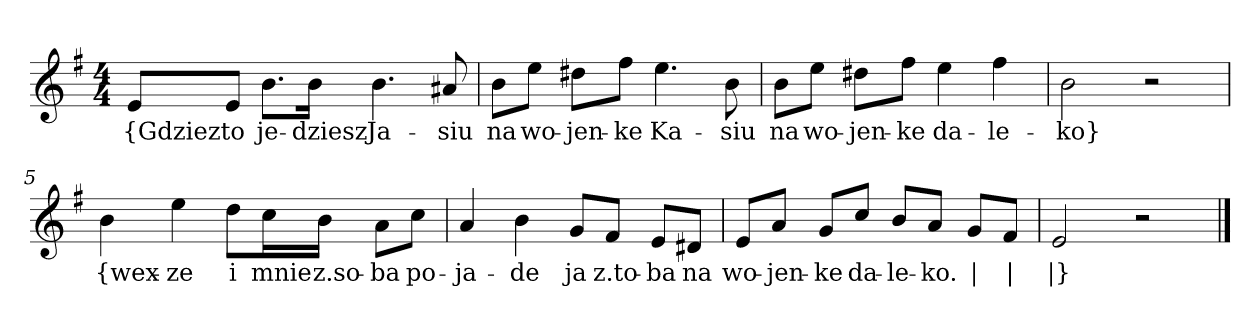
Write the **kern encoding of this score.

**kern	**text
*part1	*part1
*staff1	*staff1
*clefG2	*
*k[f#]	*
*e:	*
*M4/4	*
=	=
8e/L	{Gdziez
8e/J	to
8.b\L	je-
16b\Jk	-dziesz
4.b	Ja-
8a#X	-siu
=2	=2
8b\L	na
8ee\J	wo-
8dd#X\L	-jen-
8ff#\J	-ke
4.ee	Ka-
8b	-siu
=3	=3
8b\L	na
8ee\J	wo-
8dd#X\L	-jen-
8ff#\J	-ke
4ee	da-
4ff#	-le-
=4	=4
2b	-ko}
2r	.
=5y	=5y
4b	{wex-
4ee	-ze
8dd\L	i
16cc\L	mnie
16b\JJ	z.so-
8a\L	-ba
8cc\J	po-
=6	=6
4a	-ja-
4b	-de
8g/L	ja
8f#/J	z.to-
8e/L	-ba
8d#X/J	na
=7	=7
8e/L	wo-
8a/J	-jen-
8g/L	-ke
8cc/J	da-
8b/L	-le-
8a/J	-ko.
8g/L	|
8f#/J	|
=8	=8
2e	|}
2r	.
==	==
*-	*-
